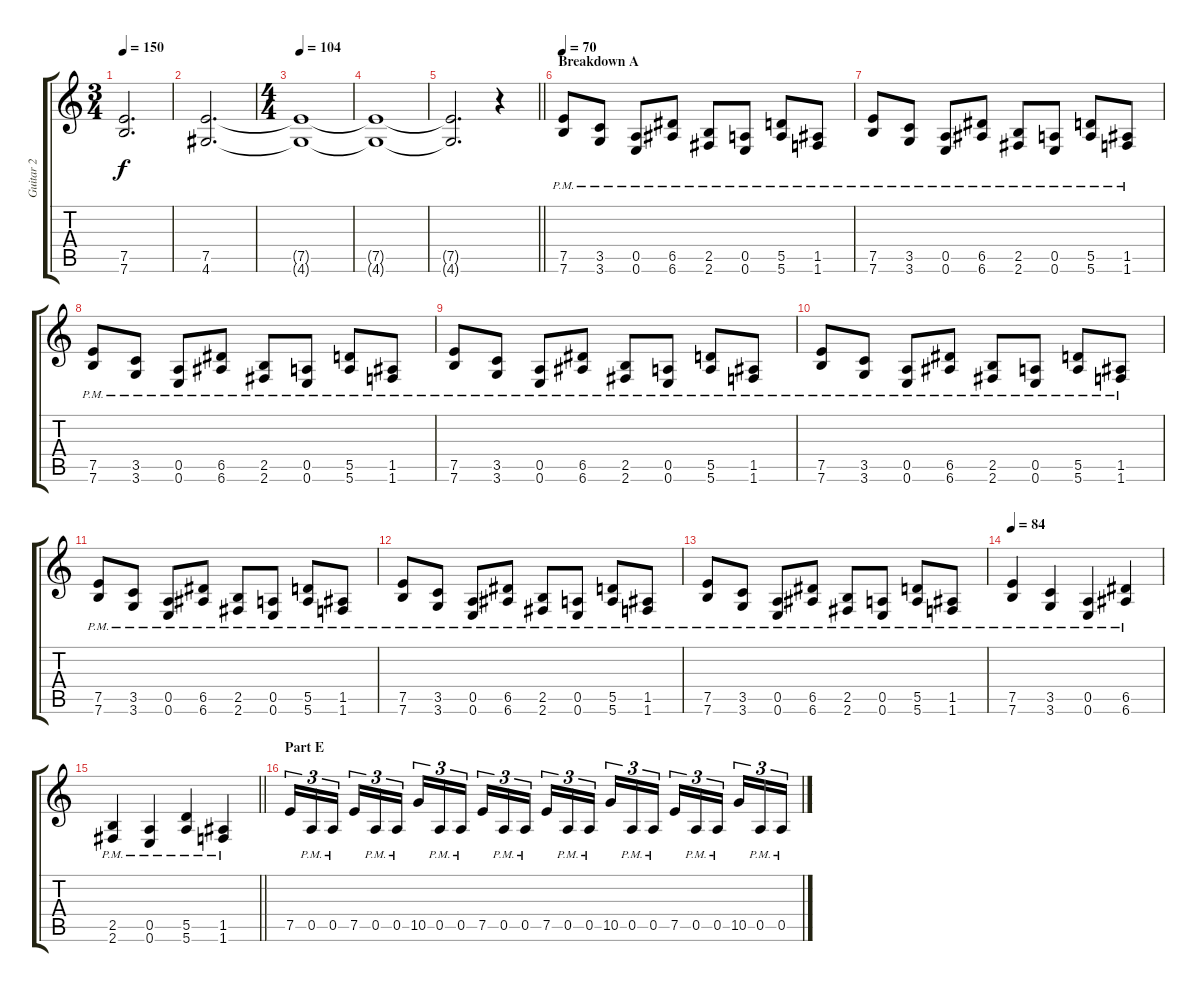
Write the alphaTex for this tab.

\track ("Guitar 2" "Guitar 2") {instrument distortionguitar}
\staff {score tabs}
\tuning (E4 B3 G3 D3 A2 E2) {hide}
\ts (3 4)
\tempo 150
\clef g2
\ks c
(7.5 7.6).2{d dy f} |
(7.5 4.6).2{d} |
\ts (4 4)
\tempo 104
(7.5{t} 4.6{t}).1 |
(7.5{t} 4.6{t}).1 |
\barLineRight lightlight
(7.5{t} 4.6{t}).2{d} r.4 |
\section ("" "Breakdown A")
\tempo 70
(7.5{pm} 7.6{pm}).8 (3.5{pm} 3.6{pm}).8 (0.5{pm} 0.6{pm}).8 (6.5{pm} 6.6{pm}).8 (2.5{pm} 2.6{pm}).8 (0.5{pm} 0.6{pm}).8 (5.5{pm} 5.6{pm}).8 (1.5{pm} 1.6{pm}).8 |
(7.5{pm} 7.6{pm}).8 (3.5{pm} 3.6{pm}).8 (0.5{pm} 0.6{pm}).8 (6.5{pm} 6.6{pm}).8 (2.5{pm} 2.6{pm}).8 (0.5{pm} 0.6{pm}).8 (5.5{pm} 5.6{pm}).8 (1.5{pm} 1.6{pm}).8 |
(7.5{pm} 7.6{pm}).8 (3.5{pm} 3.6{pm}).8 (0.5{pm} 0.6{pm}).8 (6.5{pm} 6.6{pm}).8 (2.5{pm} 2.6{pm}).8 (0.5{pm} 0.6{pm}).8 (5.5{pm} 5.6{pm}).8 (1.5{pm} 1.6{pm}).8 |
(7.5{pm} 7.6{pm}).8 (3.5{pm} 3.6{pm}).8 (0.5{pm} 0.6{pm}).8 (6.5{pm} 6.6{pm}).8 (2.5{pm} 2.6{pm}).8 (0.5{pm} 0.6{pm}).8 (5.5{pm} 5.6{pm}).8 (1.5{pm} 1.6{pm}).8 |
(7.5{pm} 7.6{pm}).8 (3.5{pm} 3.6{pm}).8 (0.5{pm} 0.6{pm}).8 (6.5{pm} 6.6{pm}).8 (2.5{pm} 2.6{pm}).8 (0.5{pm} 0.6{pm}).8 (5.5{pm} 5.6{pm}).8 (1.5{pm} 1.6{pm}).8 |
(7.5{pm} 7.6{pm}).8 (3.5{pm} 3.6{pm}).8 (0.5{pm} 0.6{pm}).8 (6.5{pm} 6.6{pm}).8 (2.5{pm} 2.6{pm}).8 (0.5{pm} 0.6{pm}).8 (5.5{pm} 5.6{pm}).8 (1.5{pm} 1.6{pm}).8 |
(7.5{pm} 7.6{pm}).8 (3.5{pm} 3.6{pm}).8 (0.5{pm} 0.6{pm}).8 (6.5{pm} 6.6{pm}).8 (2.5{pm} 2.6{pm}).8 (0.5{pm} 0.6{pm}).8 (5.5{pm} 5.6{pm}).8 (1.5{pm} 1.6{pm}).8 |
(7.5{pm} 7.6{pm}).8 (3.5{pm} 3.6{pm}).8 (0.5{pm} 0.6{pm}).8 (6.5{pm} 6.6{pm}).8 (2.5{pm} 2.6{pm}).8 (0.5{pm} 0.6{pm}).8 (5.5{pm} 5.6{pm}).8 (1.5{pm} 1.6{pm}).8 |
\tempo 83
\tempo 84
(7.5{pm} 7.6{pm}).4 (3.5{pm} 3.6{pm}).4 (0.5{pm} 0.6{pm}).4 (6.5{pm} 6.6{pm}).4 |
\barLineRight lightlight
(2.5{pm} 2.6{pm}).4 (0.5{pm} 0.6{pm}).4 (5.5{pm} 5.6{pm}).4 (1.5{pm} 1.6{pm}).4 |
\section ("" "Part E")
7.5.16{tu (3 2)} 0.5{pm}.16{tu (3 2)} 0.5{pm}.16{tu (3 2) beam splitsecondary} 7.5.16{tu (3 2)} 0.5{pm}.16{tu (3 2)} 0.5{pm}.16{tu (3 2)} 10.5.16{tu (3 2)} 0.5{pm}.16{tu (3 2)} 0.5{pm}.16{tu (3 2) beam splitsecondary} 7.5.16{tu (3 2)} 0.5{pm}.16{tu (3 2)} 0.5{pm}.16{tu (3 2)} 7.5.16{tu (3 2)} 0.5{pm}.16{tu (3 2)} 0.5{pm}.16{tu (3 2) beam splitsecondary} 10.5.16{tu (3 2)} 0.5{pm}.16{tu (3 2)} 0.5{pm}.16{tu (3 2)} 7.5.16{tu (3 2)} 0.5{pm}.16{tu (3 2)} 0.5{pm}.16{tu (3 2) beam splitsecondary} 10.5.16{tu (3 2)} 0.5{pm}.16{tu (3 2)} 0.5{pm}.16{tu (3 2)}
